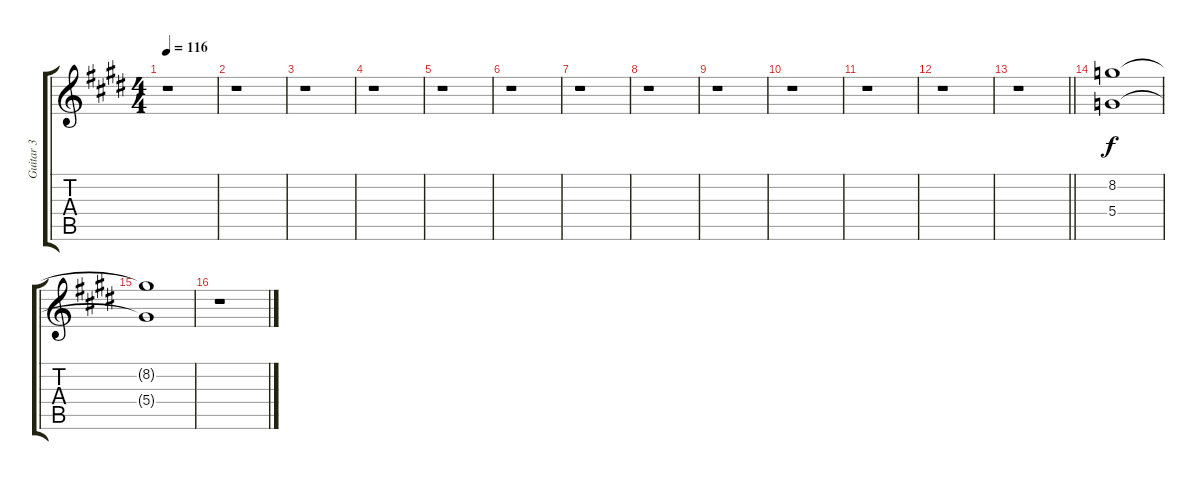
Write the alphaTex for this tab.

\track ("Guitar 3" "Guitar 3") {instrument distortionguitar}
\staff {score tabs}
\tuning (E4 B3 G3 D3 A2 E2) {hide}
\ts (4 4)
\tempo 116
\clef g2
\ks e
r.1{dy f} |
r.1 |
r.1 |
r.1 |
r.1 |
r.1 |
r.1 |
r.1 |
r.1 |
r.1 |
r.1 |
r.1 |
\barLineRight lightlight
r.1 |
(8.2 5.4).1 |
(8.2{t} 5.4{t}).1 |
r.1
